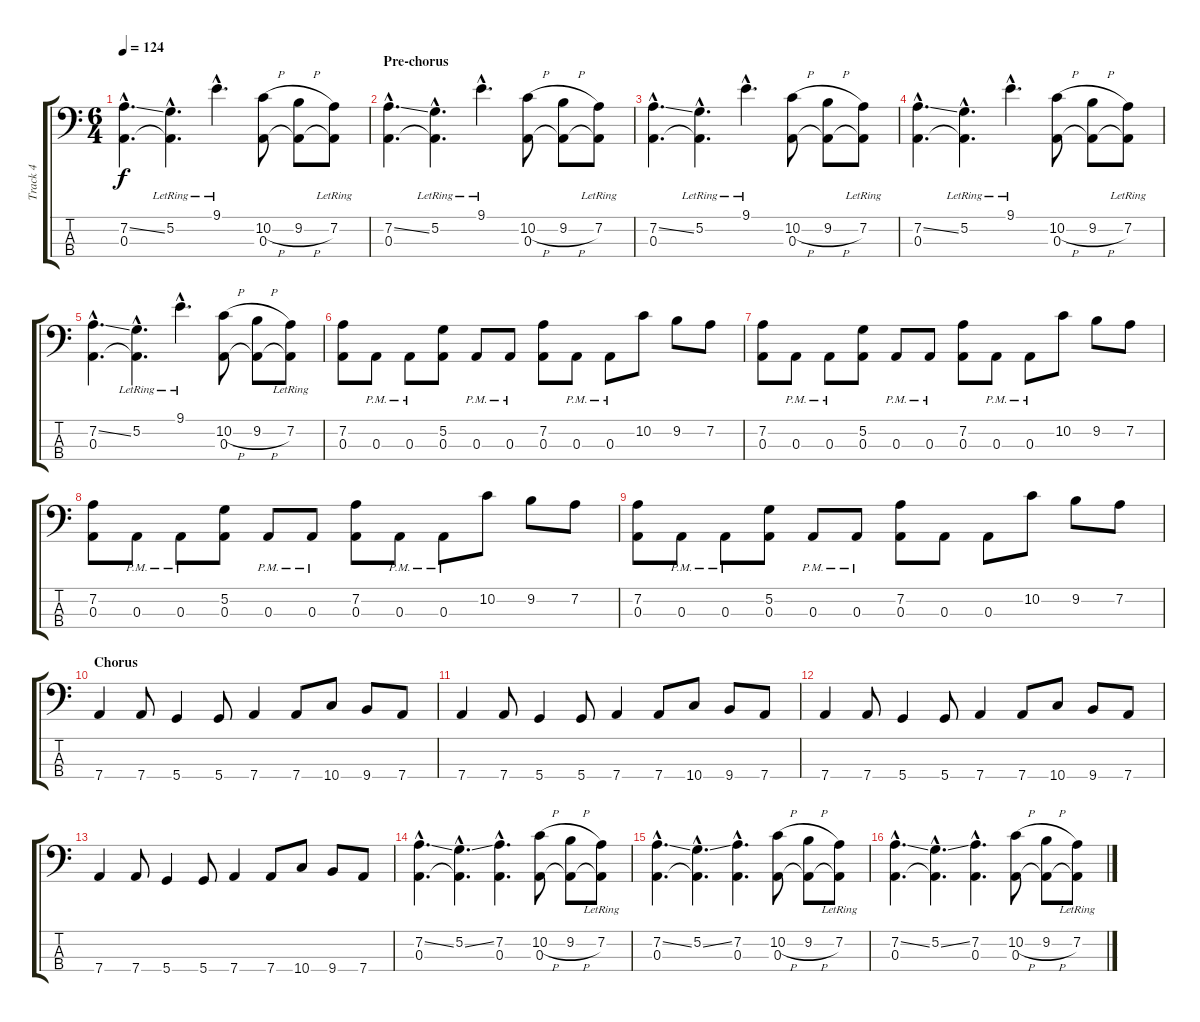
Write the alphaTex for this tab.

\track ("Track 4" "Track 4") {instrument electricbasspick}
\staff {score tabs}
\tuning (G2 D2 A1 D1) {hide}
\ts (6 4)
\tempo 124
\clef f4
\ks c
(7.2{ss hac} 0.3{hac}).4{d dy f} (5.2{hac lr} 0.3{hac t}).4{d} 9.1{hac lr}.4{d} (10.2{h} 0.3).8 (9.2{h} 0.3{t}).8 (7.2{lr} 0.3{t}).8 |
\section ("" "Pre-chorus")
(7.2{ss hac} 0.3{hac}).4{d} (5.2{hac lr} 0.3{hac t}).4{d} 9.1{hac lr}.4{d} (10.2{h} 0.3).8 (9.2{h} 0.3{t}).8 (7.2{lr} 0.3{t}).8 |
(7.2{ss hac} 0.3{hac}).4{d} (5.2{hac lr} 0.3{hac t}).4{d} 9.1{hac lr}.4{d} (10.2{h} 0.3).8 (9.2{h} 0.3{t}).8 (7.2{lr} 0.3{t}).8 |
(7.2{ss hac} 0.3{hac}).4{d} (5.2{hac lr} 0.3{hac t}).4{d} 9.1{hac lr}.4{d} (10.2{h} 0.3).8 (9.2{h} 0.3{t}).8 (7.2{lr} 0.3{t}).8 |
(7.2{ss hac} 0.3{hac}).4{d} (5.2{hac lr} 0.3{hac t}).4{d} 9.1{hac lr}.4{d} (10.2{h} 0.3).8 (9.2{h} 0.3{t}).8 (7.2{lr} 0.3{t}).8 |
(7.2 0.3).8 0.3{pm}.8 0.3{pm}.8 (5.2 0.3).8 0.3{pm}.8 0.3{pm}.8 (7.2 0.3).8 0.3{pm}.8 0.3{pm}.8 10.2.8 9.2.8 7.2.8 |
(7.2 0.3).8 0.3{pm}.8 0.3{pm}.8 (5.2 0.3).8 0.3{pm}.8 0.3{pm}.8 (7.2 0.3).8 0.3{pm}.8 0.3{pm}.8 10.2.8 9.2.8 7.2.8 |
(7.2 0.3).8 0.3{pm}.8 0.3{pm}.8 (5.2 0.3).8 0.3{pm}.8 0.3{pm}.8 (7.2 0.3).8 0.3{pm}.8 0.3{pm}.8 10.2.8 9.2.8 7.2.8 |
(7.2 0.3).8 0.3{pm}.8 0.3{pm}.8 (5.2 0.3).8 0.3{pm}.8 0.3{pm}.8 (7.2 0.3).8 0.3.8 0.3.8 10.2.8 9.2.8 7.2.8 |
\section ("" "Chorus")
7.4.4 7.4.8 5.4.4 5.4.8 7.4.4 7.4.8 10.4.8 9.4.8 7.4.8 |
7.4.4 7.4.8 5.4.4 5.4.8 7.4.4 7.4.8 10.4.8 9.4.8 7.4.8 |
7.4.4 7.4.8 5.4.4 5.4.8 7.4.4 7.4.8 10.4.8 9.4.8 7.4.8 |
7.4.4 7.4.8 5.4.4 5.4.8 7.4.4 7.4.8 10.4.8 9.4.8 7.4.8 |
(7.2{ss hac} 0.3{hac}).4{d} (5.2{ss hac} 0.3{hac t}).4{d} (7.2{hac} 0.3{hac}).4{d} (10.2{h} 0.3).8 (9.2{h} 0.3{t}).8 (7.2{lr} 0.3{t}).8 |
(7.2{ss hac} 0.3{hac}).4{d} (5.2{ss hac} 0.3{hac t}).4{d} (7.2{hac} 0.3{hac}).4{d} (10.2{h} 0.3).8 (9.2{h} 0.3{t}).8 (7.2{lr} 0.3{t}).8 |
(7.2{ss hac} 0.3{hac}).4{d} (5.2{ss hac} 0.3{hac t}).4{d} (7.2{hac} 0.3{hac}).4{d} (10.2{h} 0.3).8 (9.2{h} 0.3{t}).8 (7.2{lr} 0.3{t}).8
